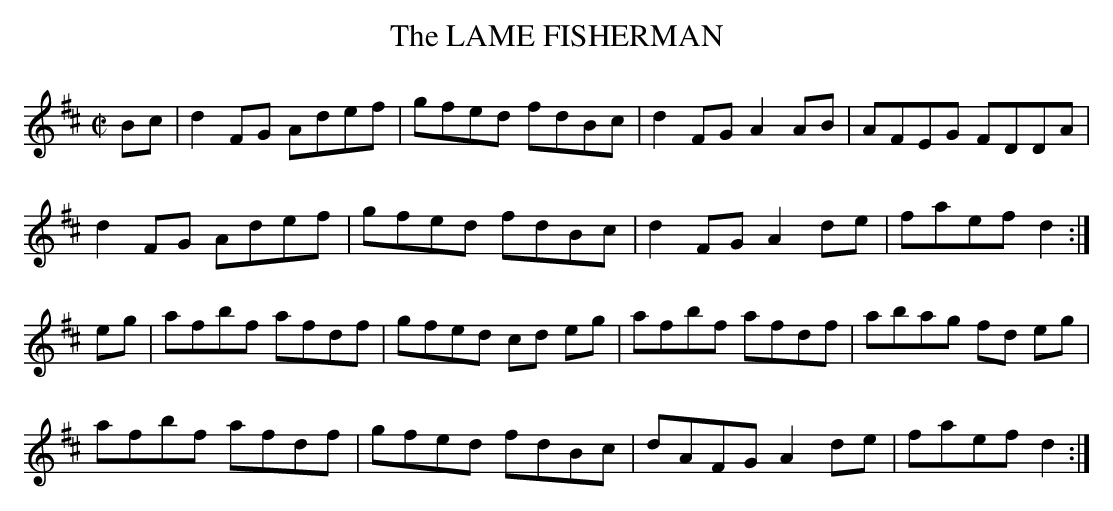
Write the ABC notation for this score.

X:1
T:LAME FISHERMAN, The
M:C|
L:1/8
K:D
Bc|d2FG Adef|gfed fdBc|d2FG A2AB|AFEG FDDA|
d2FG Adef|gfed fdBc|d2FG A2de|faef d2 :|
eg|afbf afdf|gfed cd eg|afbf afdf|abag fd eg|
afbf afdf|gfed fdBc|dAFG A2de|faef d2 :|
